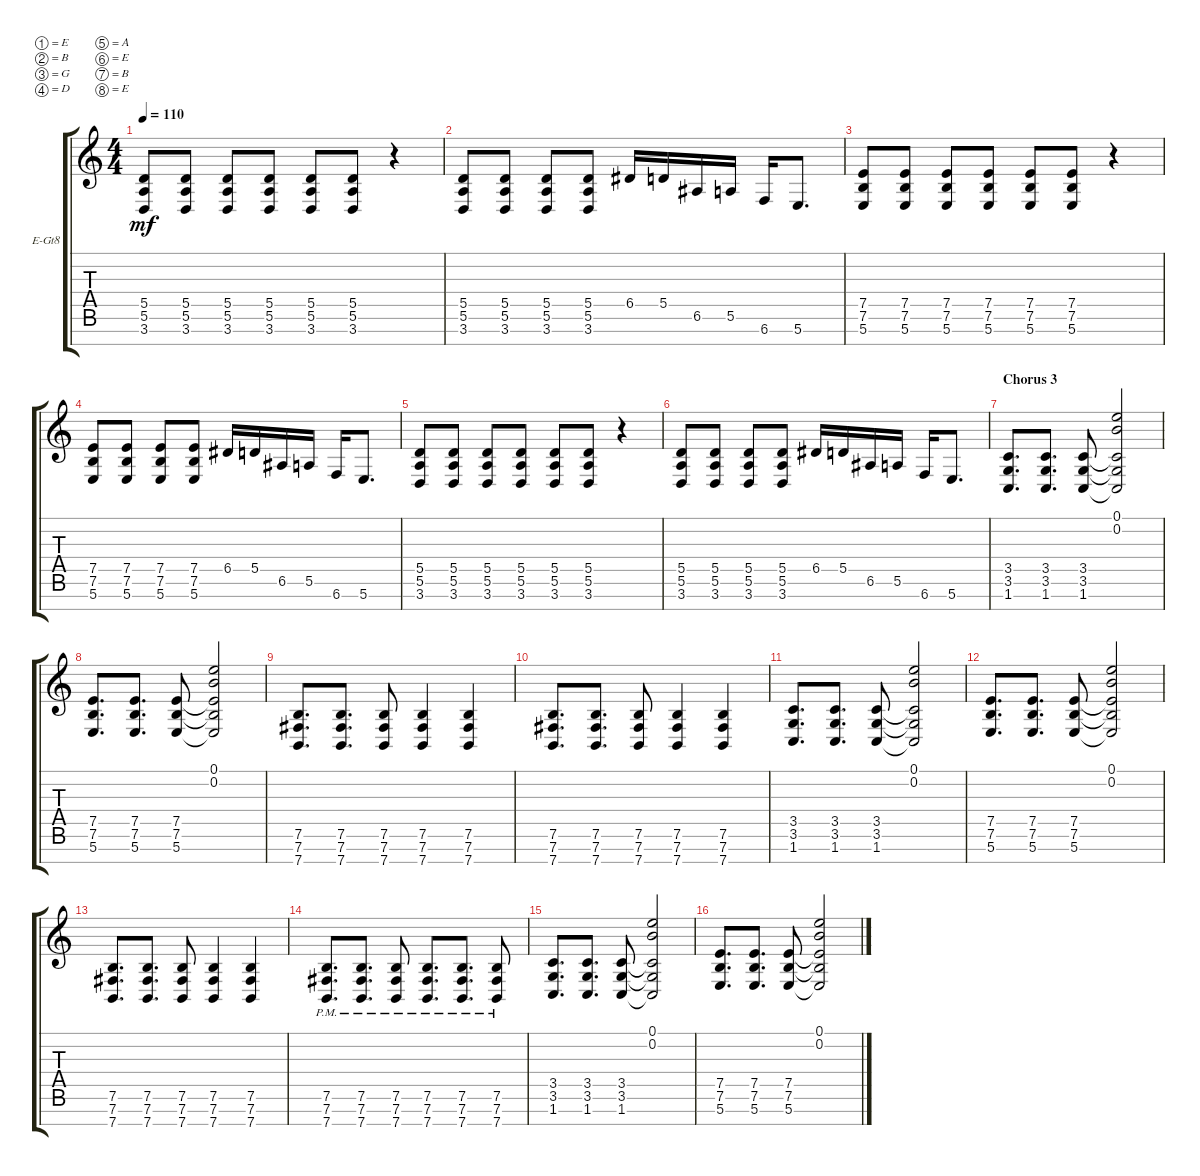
\defaultSystemsLayout 4
\bracketExtendMode groupsimilarinstruments
\firstSystemTrackNameOrientation horizontal
\otherSystemsTrackNameOrientation horizontal
\track ("Stephen Carpenter" "E-Gt8") {instrument distortionguitar}
\staff {score tabs}
\tuning (E4 B3 G3 D3 A2 E2 B1 E1)
\ts (4 4)
\tempo 110
\clef g2
\ks c
(3.7 5.6 5.5).8{dy mf} (3.7 5.6 5.5).8 (3.7 5.6 5.5).8 (3.7 5.6 5.5).8 (3.7 5.6 5.5).8 (3.7 5.6 5.5).8 r.4 |
(3.7 5.6 5.5).8 (3.7 5.6 5.5).8 (3.7 5.6 5.5).8 (3.7 5.6 5.5).8 6.5.16 5.5.16 6.6.16 5.6.16 6.7.16 5.7.8{d} |
(7.5 5.7 7.6).8 (7.5 5.7 7.6).8 (7.5 5.7 7.6).8 (7.5 5.7 7.6).8 (7.5 5.7 7.6).8 (7.5 5.7 7.6).8 r.4 |
(7.5 5.7 7.6).8 (7.5 5.7 7.6).8 (7.5 5.7 7.6).8 (7.5 5.7 7.6).8 6.5.16 5.5.16 6.6.16 5.6.16 6.7.16 5.7.8{d} |
(3.7 5.6 5.5).8 (3.7 5.6 5.5).8 (3.7 5.6 5.5).8 (3.7 5.6 5.5).8 (3.7 5.6 5.5).8 (3.7 5.6 5.5).8 r.4 |
(3.7 5.6 5.5).8 (3.7 5.6 5.5).8 (3.7 5.6 5.5).8 (3.7 5.6 5.5).8 6.5.16 5.5.16 6.6.16 5.6.16 6.7.16 5.7.8{d} |
\section ("" "Chorus 3")
(1.7 3.6 3.5).8{d} (1.7 3.6 3.5).8{d} (1.7 3.6 3.5).8 (0.1 0.2 1.7{t} 3.6{t} 3.5{t}).2 |
(5.7 7.6 7.5).8{d} (5.7 7.6 7.5).8{d} (5.7 7.6 7.5).8 (0.1 0.2 5.7{t} 7.5{t} 7.6{t}).2 |
(7.8 7.7 7.6).8{d} (7.8 7.7 7.6).8{d} (7.8 7.7 7.6).8 (7.6 7.7 7.8).4 (7.6 7.7 7.8).4 |
(7.8 7.7 7.6).8{d} (7.8 7.7 7.6).8{d} (7.8 7.7 7.6).8 (7.6 7.7 7.8).4 (7.6 7.7 7.8).4 |
(1.7 3.6 3.5).8{d} (1.7 3.6 3.5).8{d} (1.7 3.6 3.5).8 (0.1 0.2 1.7{t} 3.6{t} 3.5{t}).2 |
(5.7 7.6 7.5).8{d} (5.7 7.6 7.5).8{d} (5.7 7.6 7.5).8 (0.1 0.2 5.7{t} 7.5{t} 7.6{t}).2 |
(7.8 7.7 7.6).8{d} (7.8 7.7 7.6).8{d} (7.8 7.7 7.6).8 (7.6 7.7 7.8).4 (7.6 7.7 7.8).4 |
(7.8{pm} 7.7{pm} 7.6{pm}).8{d} (7.8{pm} 7.7{pm} 7.6{pm}).8{d} (7.8{pm} 7.7{pm} 7.6{pm}).8 (7.8{pm} 7.7{pm} 7.6{pm}).8{d} (7.8{pm} 7.7{pm} 7.6{pm}).8{d} (7.8{pm} 7.7{pm} 7.6{pm}).8 |
(1.7 3.6 3.5).8{d} (1.7 3.6 3.5).8{d} (1.7 3.6 3.5).8 (0.1 0.2 1.7{t} 3.6{t} 3.5{t}).2 |
(5.7 7.6 7.5).8{d} (5.7 7.6 7.5).8{d} (5.7 7.6 7.5).8 (0.1 0.2 5.7{t} 7.5{t} 7.6{t}).2
